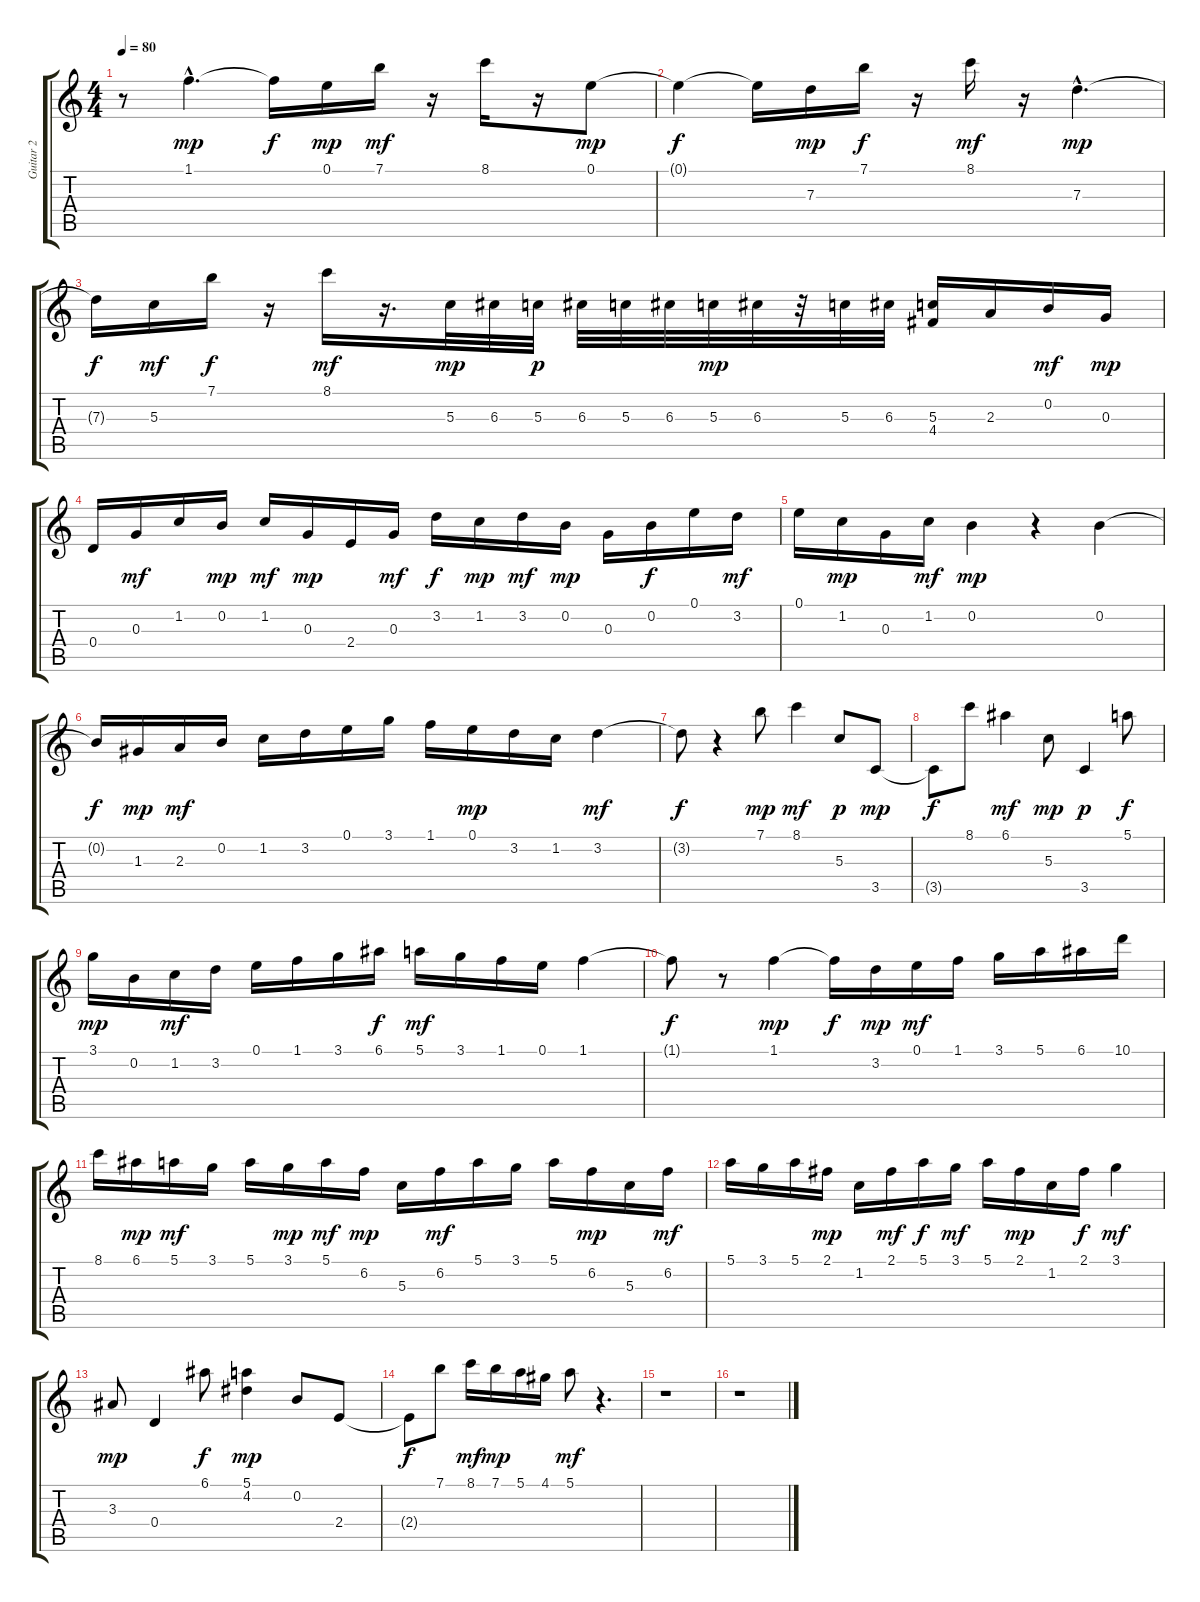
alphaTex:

\track ("Guitar 2" "Guitar 2") {instrument acousticguitarnylon}
\staff {score tabs}
\tuning (E4 B3 G3 D3 A2 E2) {hide}
\ts (4 4)
\tempo 80
\clef g2
\ks c
r.8{dy mp} 1.1{hac}.4{d} 1.1{t}.16{dy f} 0.1.16{dy mp} 7.1.16{dy mf} r.16 8.1.16 r.16 0.1.8{dy mp} |
0.1{t}.4{dy f} 0.1{t}.16 7.3.16{dy mp} 7.1.16{dy f} r.16 8.1.16{dy mf} r.16 7.3{hac}.4{d dy mp} |
7.3{t}.16{dy f} 5.3.16{dy mf} 7.1.16{dy f} r.16 8.1.16{dy mf} r.16{d} 5.3.32{dy mp} 6.3.32 5.3.32{dy p} 6.3.32 5.3.32 6.3.32 5.3.32{dy mp} 6.3.32 r.32 5.3.32 6.3.32 (5.3 4.4).16 2.3.16 0.2.16{dy mf} 0.3.16{dy mp} |
0.4.16 0.3.16{dy mf} 1.2.16 0.2.16{dy mp} 1.2.16{dy mf} 0.3.16{dy mp} 2.4.16 0.3.16{dy mf} 3.2.16{dy f} 1.2.16{dy mp} 3.2.16{dy mf} 0.2.16{dy mp} 0.3.16 0.2.16{dy f} 0.1.16 3.2.16{dy mf} |
0.1.16 1.2.16{dy mp} 0.3.16 1.2.16{dy mf} 0.2.4{dy mp} r.4 0.2.4 |
0.2{t}.16{dy f} 1.3.16{dy mp} 2.3.16{dy mf} 0.2.16 1.2.16 3.2.16 0.1.16 3.1.16 1.1.16 0.1.16{dy mp} 3.2.16 1.2.16 3.2.4{dy mf} |
3.2{t}.8{dy f} r.4 7.1.8{dy mp} 8.1.4{dy mf} 5.3.8{dy p} 3.5.8{dy mp} |
3.5{t}.8{dy f} 8.1.8 6.1.4{dy mf} 5.3.8{dy mp} 3.5.4{dy p} 5.1.8{dy f} |
3.1.16{dy mp} 0.2.16 1.2.16{dy mf} 3.2.16 0.1.16 1.1.16 3.1.16 6.1.16{dy f} 5.1.16{dy mf} 3.1.16 1.1.16 0.1.16 1.1.4 |
1.1{t}.8{dy f} r.8 1.1.4{dy mp} 1.1{t}.16{dy f} 3.2.16{dy mp} 0.1.16{dy mf} 1.1.16 3.1.16 5.1.16 6.1.16 10.1.16 |
8.1.16 6.1.16{dy mp} 5.1.16{dy mf} 3.1.16 5.1.16 3.1.16{dy mp} 5.1.16{dy mf} 6.2.16{dy mp} 5.3.16 6.2.16{dy mf} 5.1.16 3.1.16 5.1.16 6.2.16{dy mp} 5.3.16 6.2.16{dy mf} |
5.1.16 3.1.16 5.1.16 2.1.16{dy mp} 1.2.16 2.1.16{dy mf} 5.1.16{dy f} 3.1.16{dy mf} 5.1.16 2.1.16{dy mp} 1.2.16 2.1.16{dy f} 3.1.4{dy mf} |
3.3.8{dy mp} 0.4.4 6.1.8{dy f} (5.1 4.2).4{dy mp} 0.2.8 2.4.8 |
2.4{t}.8{dy f} 7.1.8 8.1.16{dy mf} 7.1.16{dy mp} 5.1.16 4.1.16 5.1.8{dy mf} r.4{d} |
r.1 |
r.1
